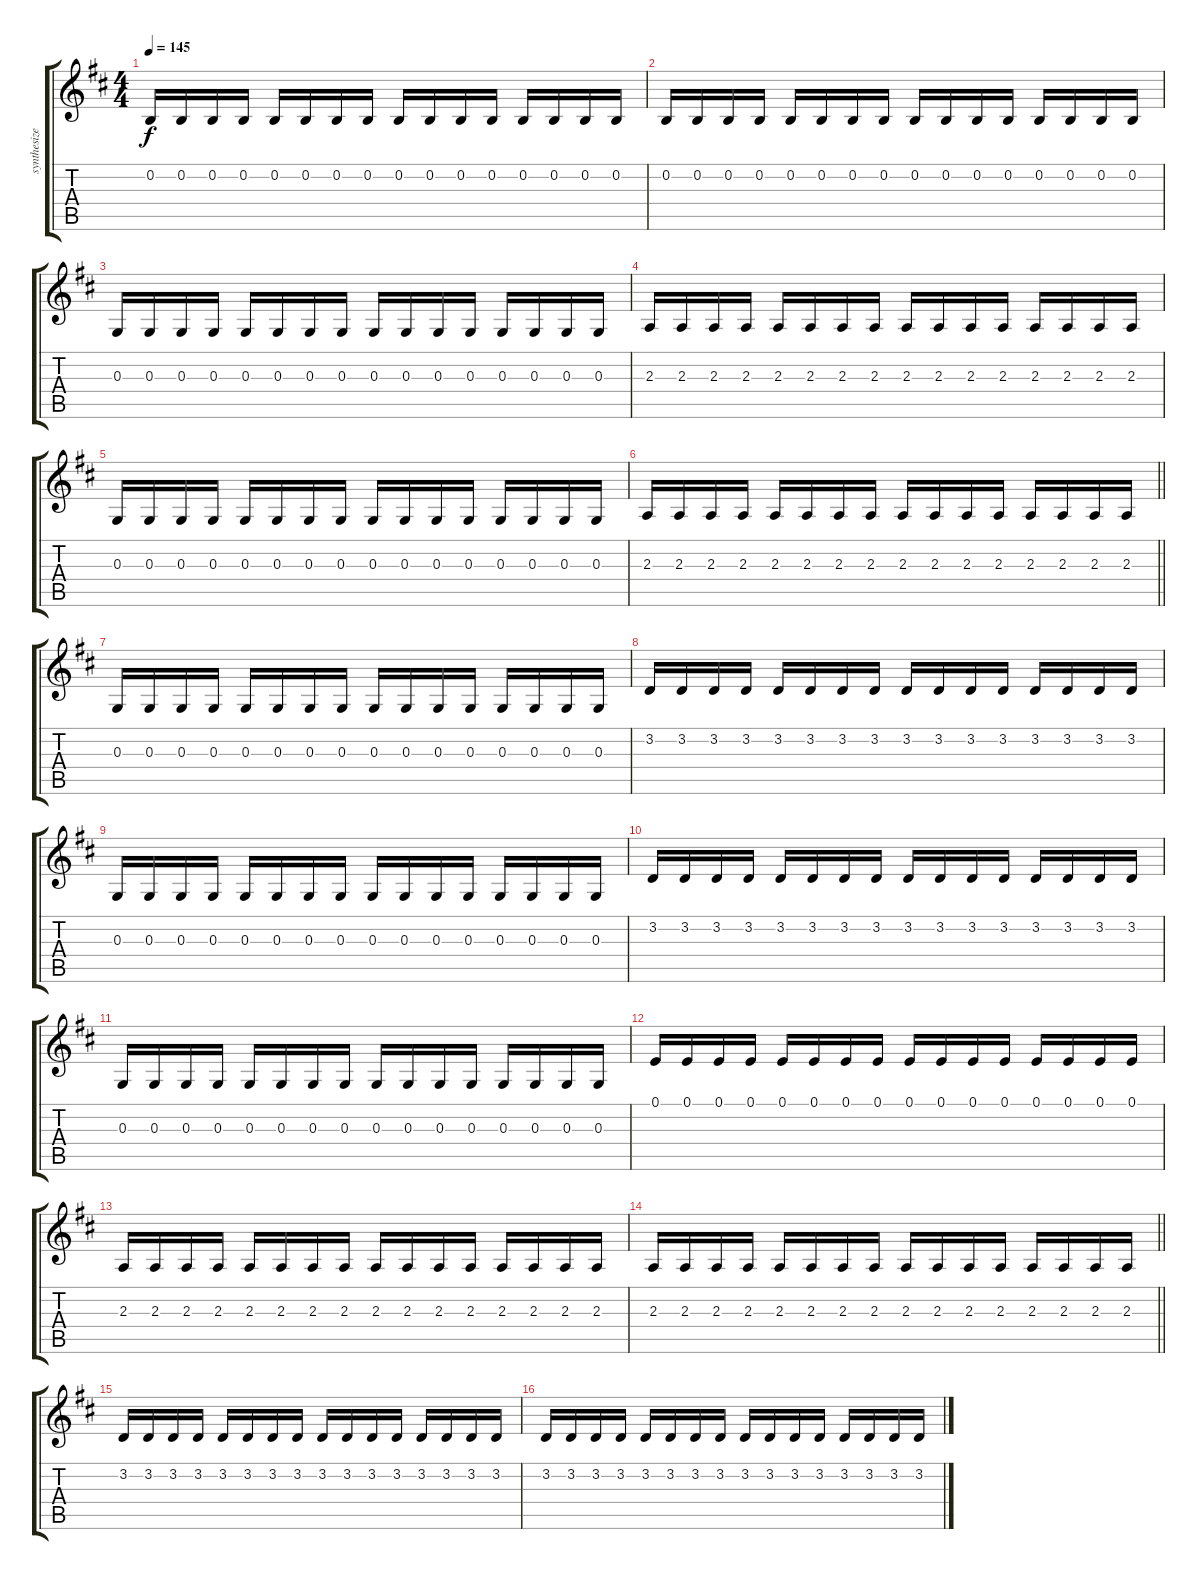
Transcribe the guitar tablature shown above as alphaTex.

\track ("synthesizer 2" "synthesize") {instrument pad4choir}
\staff {score tabs}
\tuning (E4 B3 G3 D3 A2 E2) {hide}
\ts (4 4)
\tempo 145
\clef g2
\ks d
0.2.16{dy f} 0.2.16 0.2.16 0.2.16 0.2.16 0.2.16 0.2.16 0.2.16 0.2.16 0.2.16 0.2.16 0.2.16 0.2.16 0.2.16 0.2.16 0.2.16 |
0.2.16 0.2.16 0.2.16 0.2.16 0.2.16 0.2.16 0.2.16 0.2.16 0.2.16 0.2.16 0.2.16 0.2.16 0.2.16 0.2.16 0.2.16 0.2.16 |
0.3.16 0.3.16 0.3.16 0.3.16 0.3.16 0.3.16 0.3.16 0.3.16 0.3.16 0.3.16 0.3.16 0.3.16 0.3.16 0.3.16 0.3.16 0.3.16 |
2.3.16 2.3.16 2.3.16 2.3.16 2.3.16 2.3.16 2.3.16 2.3.16 2.3.16 2.3.16 2.3.16 2.3.16 2.3.16 2.3.16 2.3.16 2.3.16 |
0.3.16 0.3.16 0.3.16 0.3.16 0.3.16 0.3.16 0.3.16 0.3.16 0.3.16 0.3.16 0.3.16 0.3.16 0.3.16 0.3.16 0.3.16 0.3.16 |
\barLineRight lightlight
2.3.16 2.3.16 2.3.16 2.3.16 2.3.16 2.3.16 2.3.16 2.3.16 2.3.16 2.3.16 2.3.16 2.3.16 2.3.16 2.3.16 2.3.16 2.3.16 |
0.3.16 0.3.16 0.3.16 0.3.16 0.3.16 0.3.16 0.3.16 0.3.16 0.3.16 0.3.16 0.3.16 0.3.16 0.3.16 0.3.16 0.3.16 0.3.16 |
3.2.16 3.2.16 3.2.16 3.2.16 3.2.16 3.2.16 3.2.16 3.2.16 3.2.16 3.2.16 3.2.16 3.2.16 3.2.16 3.2.16 3.2.16 3.2.16 |
0.3.16 0.3.16 0.3.16 0.3.16 0.3.16 0.3.16 0.3.16 0.3.16 0.3.16 0.3.16 0.3.16 0.3.16 0.3.16 0.3.16 0.3.16 0.3.16 |
3.2.16 3.2.16 3.2.16 3.2.16 3.2.16 3.2.16 3.2.16 3.2.16 3.2.16 3.2.16 3.2.16 3.2.16 3.2.16 3.2.16 3.2.16 3.2.16 |
0.3.16 0.3.16 0.3.16 0.3.16 0.3.16 0.3.16 0.3.16 0.3.16 0.3.16 0.3.16 0.3.16 0.3.16 0.3.16 0.3.16 0.3.16 0.3.16 |
0.1.16 0.1.16 0.1.16 0.1.16 0.1.16 0.1.16 0.1.16 0.1.16 0.1.16 0.1.16 0.1.16 0.1.16 0.1.16 0.1.16 0.1.16 0.1.16 |
2.3.16 2.3.16 2.3.16 2.3.16 2.3.16 2.3.16 2.3.16 2.3.16 2.3.16 2.3.16 2.3.16 2.3.16 2.3.16 2.3.16 2.3.16 2.3.16 |
\barLineRight lightlight
2.3.16 2.3.16 2.3.16 2.3.16 2.3.16 2.3.16 2.3.16 2.3.16 2.3.16 2.3.16 2.3.16 2.3.16 2.3.16 2.3.16 2.3.16 2.3.16 |
3.2.16 3.2.16 3.2.16 3.2.16 3.2.16 3.2.16 3.2.16 3.2.16 3.2.16 3.2.16 3.2.16 3.2.16 3.2.16 3.2.16 3.2.16 3.2.16 |
3.2.16 3.2.16 3.2.16 3.2.16 3.2.16 3.2.16 3.2.16 3.2.16 3.2.16 3.2.16 3.2.16 3.2.16 3.2.16 3.2.16 3.2.16 3.2.16
